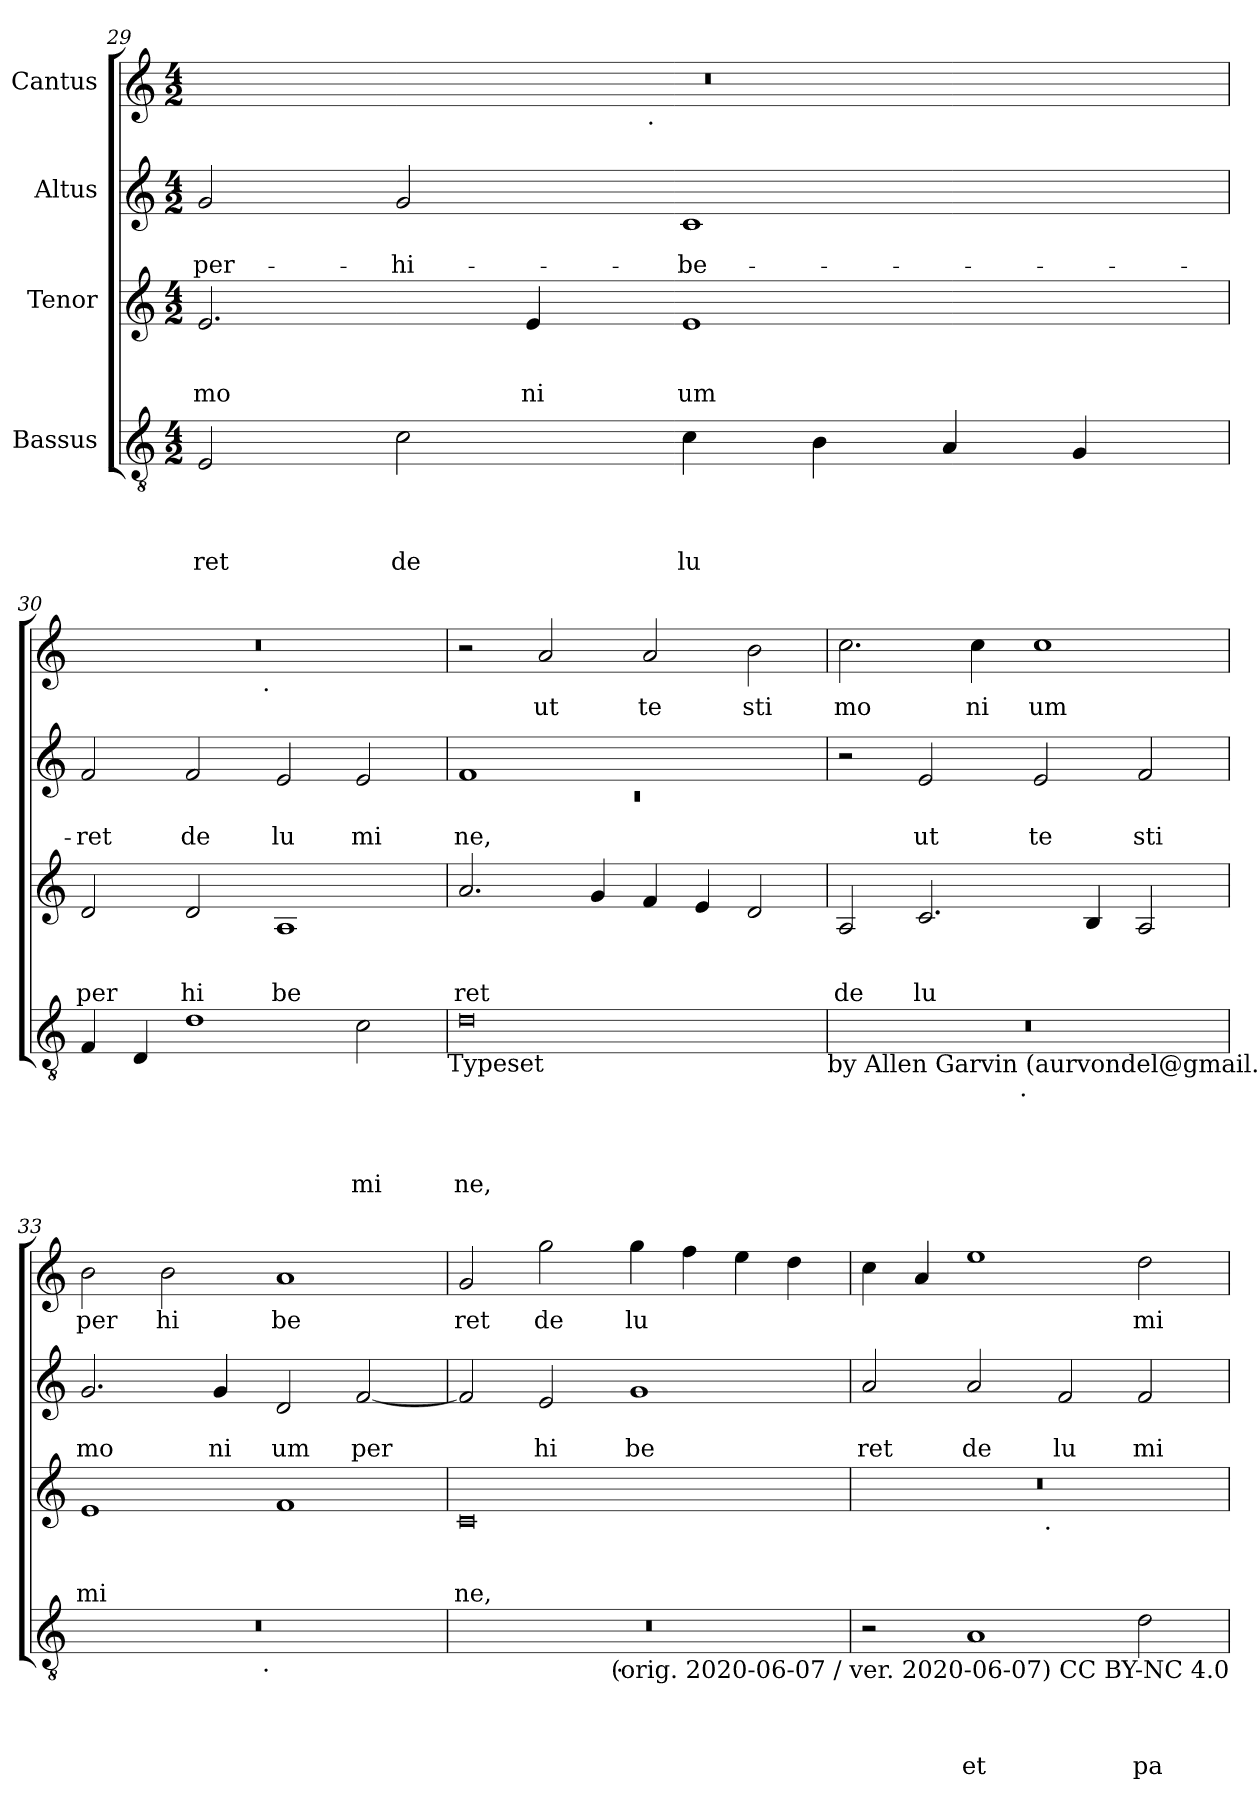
**kern	**text	**text	**text	**text	**kern	**text	**text	**text	**kern	**text	**text	**kern	**text
*part4	*part4	*part4	*part4	*part4	*part3	*part3	*part3	*part3	*part2	*part2	*part2	*part1	*part1
*staff4	*staff4	*staff4	*staff4	*staff4	*staff3	*staff3	*staff3	*staff3	*staff2	*staff2	*staff2	*staff1	*staff1
*I"Bassus	*	*	*	*	*I"Tenor	*	*	*	*I"Altus	*	*	*I"Cantus	*
*clefGv2	*	*	*	*	*clefG2	*	*	*	*clefG2	*	*	*clefG2	*
*k[]	*	*	*	*	*k[]	*	*	*	*k[]	*	*	*k[]	*
*C:	*	*	*	*	*C:	*	*	*	*C:	*	*	*C:	*
*M4/2	*	*	*	*	*M4/2	*	*	*	*M4/2	*	*	*M4/2	*
=29	=29	=29	=29	=29	=29	=29	=29	=29	=29	=29	=29	=29	=29
!	!	!	!	!LO:LY:b	!	!	!	!LO:LY:b	!	!	!LO:LY:b	!	!
*	*	*	*	*	*	*	*	*	*	*	*	*^	*
2E/	.	.	.	ret	2.e/	.	.	mo	2g/	.	per-	0r	2ryy	.
!	!	!	!	!LO:LY:b	!	!	!	!	!	!	!LO:LY:b	!	!	!
2c\	.	.	.	de	.	.	.	.	2g/	.	-hi-	.	4...ryy	.
!	!	!	!	!	!	!	!	!LO:LY:b	!	!	!	!	!	!
.	.	.	.	.	4e/	.	.	ni	.	.	.	.	.	.
!	!	!	!	!	!	!	!	!	!	!	!	!	!LO:TX:b:t=.	!
.	.	.	.	.	.	.	.	.	.	.	.	.	1ryy	.
!	!	!	!	!LO:LY:b	!	!	!	!LO:LY:b	!	!	!LO:LY:b	!	!	!
4c\	.	.	.	lu	1e	.	.	um	1c	.	-be-	.	.	.
4B\	.	.	.	.	.	.	.	.	.	.	.	.	.	.
4A/	.	.	.	.	.	.	.	.	.	.	.	.	.	.
4G/	.	.	.	.	.	.	.	.	.	.	.	.	.	.
.	.	.	.	.	.	.	.	.	.	.	.	.	32ryy	.
!!LO:LB:g=z	!!
=30	=30	=30	=30	=30	=30	=30	=30	=30	=30	=30	=30	=30	=30	=30
!	!	!	!	!	!	!	!	!LO:LY:b	!	!	!LO:LY:b	!	!	!
4F/	.	.	.	.	2d/	.	.	per	2f/	.	-ret	0r	2ryy	.
4D/	.	.	.	.	.	.	.	.	.	.	.	.	.	.
!	!	!	!	!	!	!	!	!LO:LY:b	!	!	!LO:LY:b	!	!	!
1d	.	.	.	.	2d/	.	.	hi	2f/	.	de	.	4...ryy	.
!	!	!	!	!	!	!	!	!	!	!	!	!	!LO:TX:b:t=.	!
.	.	.	.	.	.	.	.	.	.	.	.	.	1ryy	.
!	!	!	!	!	!	!	!	!LO:LY:b	!	!	!LO:LY:b	!	!	!
.	.	.	.	.	1A	.	.	be	2e/	.	lu	.	.	.
!	!	!	!	!LO:LY:b	!	!	!	!	!	!	!LO:LY:b	!	!	!
2c\	.	.	.	mi	.	.	.	.	2e/	.	mi	.	.	.
.	.	.	.	.	.	.	.	.	.	.	.	.	32ryy	.
!LO:TX:b:t=Typeset	!	!	!	!	!	!	!	!	!	!	!	!	!	!
=31	=31	=31	=31	=31	=31	=31	=31	=31	=31	=31	=31	=31	=31	=31
*	*	*	*	*	*	*	*	*	*^	*	*	*	*	*
!	!	!	!	!LO:LY:b	!	!	!	!LO:LY:b	!	!LO:N:vis=1	!	!LO:LY:b	!	!	!
*	*	*	*	*	*	*	*	*	*	*	*	*	*v	*v	*
0d	.	.	.	ne,	2.a/	.	.	ret	1f	0rc	.	ne,	2r	.
!	!	!	!	!	!	!	!	!	!	!	!	!	!	!LO:LY:b
.	.	.	.	.	.	.	.	.	.	.	.	.	2a/	ut
.	.	.	.	.	4g/	.	.	.	.	.	.	.	.	.
!	!	!	!	!	!	!	!	!	!	!	!	!	!	!LO:LY:b
.	.	.	.	.	4f/	.	.	.	1ryy	.	.	.	2a/	te
.	.	.	.	.	4e/	.	.	.	.	.	.	.	.	.
!	!	!	!	!	!	!	!	!	!	!	!	!	!	!LO:LY:b
.	.	.	.	.	2d/	.	.	.	.	.	.	.	2b\	sti
*	*	*	*	*	*	*	*	*	*v	*v	*	*	*	*
!LO:TX:b:t=by Allen Garvin (aurvondel@gmail.com)	!	!	!	!	!	!	!	!	!	!	!	!	!
=32	=32	=32	=32	=32	=32	=32	=32	=32	=32	=32	=32	=32	=32
!	!	!	!	!	!	!	!	!LO:LY:b	!	!	!	!	!LO:LY:b
*^	*	*	*	*	*	*	*	*	*	*	*	*	*
0r	2ryy	.	.	.	.	2A/	.	.	de	2r	.	.	2.cc\	mo
!	!	!	!	!	!	!	!	!	!LO:LY:b	!	!	!LO:LY:b	!	!
.	4...ryy	.	.	.	.	2.c/	.	.	lu	2e/	.	ut	.	.
!	!	!	!	!	!	!	!	!	!	!	!	!	!	!LO:LY:b
.	.	.	.	.	.	.	.	.	.	.	.	.	4cc\	ni
!	!LO:TX:b:t=.	!	!	!	!	!	!	!	!	!	!	!	!	!
.	1ryy	.	.	.	.	.	.	.	.	.	.	.	.	.
!	!	!	!	!	!	!	!	!	!	!	!	!LO:LY:b	!	!LO:LY:b
.	.	.	.	.	.	.	.	.	.	2e/	.	te	1cc	um
.	.	.	.	.	.	4B/	.	.	.	.	.	.	.	.
!	!	!	!	!	!	!	!	!	!	!	!	!LO:LY:b	!	!
.	.	.	.	.	.	2A/	.	.	.	2f/	.	sti	.	.
.	32ryy	.	.	.	.	.	.	.	.	.	.	.	.	.
=33	=33	=33	=33	=33	=33	=33	=33	=33	=33	=33	=33	=33	=33	=33
!	!	!	!	!	!	!	!	!	!LO:LY:b	!	!	!LO:LY:b	!	!LO:LY:b
0r	2ryy	.	.	.	.	1e	.	.	mi	2.g/	.	mo	2b\	per
!	!	!	!	!	!	!	!	!	!	!	!	!	!	!LO:LY:b
.	4...ryy	.	.	.	.	.	.	.	.	.	.	.	2b\	hi
!	!	!	!	!	!	!	!	!	!	!	!	!LO:LY:b	!	!
.	.	.	.	.	.	.	.	.	.	4g/	.	ni	.	.
!	!LO:TX:b:t=.	!	!	!	!	!	!	!	!	!	!	!	!	!
.	1ryy	.	.	.	.	.	.	.	.	.	.	.	.	.
!	!	!	!	!	!	!	!	!	!	!	!	!LO:LY:b	!	!LO:LY:b
.	.	.	.	.	.	1f	.	.	.	2d/	.	um	1a	be
!	!	!	!	!	!	!	!	!	!	!	!	!LO:LY:b	!	!
.	.	.	.	.	.	.	.	.	.	[<2f/	.	per	.	.
.	32ryy	.	.	.	.	.	.	.	.	.	.	.	.	.
=34	=34	=34	=34	=34	=34	=34	=34	=34	=34	=34	=34	=34	=34	=34
!	!	!	!	!	!	!	!	!	!LO:LY:b	!	!	!	!	!LO:LY:b
0r	2ryy	.	.	.	.	0c	.	.	ne,	2f/]	.	.	2g/	ret
!	!	!	!	!	!	!	!	!	!	!	!	!LO:LY:b	!	!LO:LY:b
.	4...ryy	.	.	.	.	.	.	.	.	2e/	.	hi	2gg\	de
!	!LO:TX:b:t=.	!	!	!	!	!	!	!	!	!	!	!	!	!
.	1ryy	.	.	.	.	.	.	.	.	.	.	.	.	.
!	!	!	!	!	!	!	!	!	!	!	!	!LO:LY:b	!	!LO:LY:b
.	.	.	.	.	.	.	.	.	.	1g	.	be	4gg\	lu
.	.	.	.	.	.	.	.	.	.	.	.	.	4ff\	.
.	.	.	.	.	.	.	.	.	.	.	.	.	4ee\	.
.	.	.	.	.	.	.	.	.	.	.	.	.	4dd\	.
.	32ryy	.	.	.	.	.	.	.	.	.	.	.	.	.
=35	=35	=35	=35	=35	=35	=35	=35	=35	=35	=35	=35	=35	=35	=35
!	!	!	!	!	!	!	!	!	!	!	!	!LO:LY:b	!	!
*v	*v	*	*	*	*	*^	*	*	*	*	*	*	*	*
2r	.	.	.	.	0r	2ryy	.	.	.	2a/	.	ret	4cc\	.
.	.	.	.	.	.	.	.	.	.	.	.	.	4a/	.
!	!	!	!	!LO:LY:b	!	!	!	!	!	!	!	!LO:LY:b	!	!
1A	.	.	.	et	.	4...ryy	.	.	.	2a/	.	de	1ee	.
!	!	!	!	!	!	!LO:TX:b:t=.	!	!	!	!	!	!	!	!
.	.	.	.	.	.	1ryy	.	.	.	.	.	.	.	.
!	!	!	!	!	!	!	!	!	!	!	!	!LO:LY:b	!	!
.	.	.	.	.	.	.	.	.	.	2f/	.	lu	.	.
!	!	!	!	!LO:LY:b	!	!	!	!	!	!	!	!LO:LY:b	!	!LO:LY:b
2d\	.	.	.	pa	.	.	.	.	.	2f/	.	mi	2dd\	mi
.	.	.	.	.	.	32ryy	.	.	.	.	.	.	.	.
!LO:TX:b:t=(orig. 2020-06-07 / ver. 2020-06-07) CC BY-NC 4.0	!	!	!	!	!	!	!	!	!	!	!	!	!	!
*	*	*	*	*	*v	*v	*	*	*	*	*	*	*	*
=	=	=	=	=	=	=	=	=	=	=	=	=	=
*-	*-	*-	*-	*-	*-	*-	*-	*-	*-	*-	*-	*-	*-
